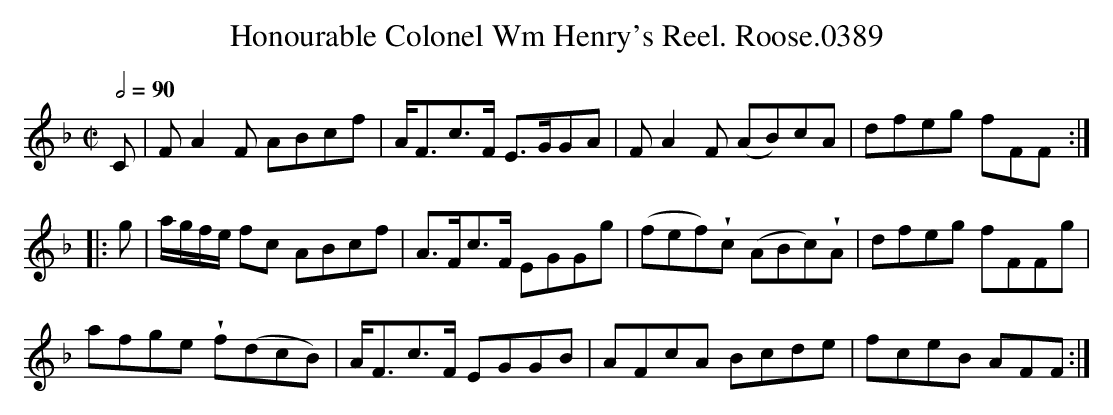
X:1
T:Honourable Colonel Wm Henry's Reel. Roose.0389
M:C|
L:1/8
Q:1/2=90
K:F
C|F A2 F ABcf|A<Fc>F E>GGA|F A2 F (AB)cA|dfeg fFF:|
|: g|a/g/f/e/ fc ABcf|A>Fc>F EGGg|(fef)!wedge!c (ABc)!wedge!A|dfeg fFFg|
afge !wedge!f(dcB)|A<Fc>F EGGB|AFcA Bcde|fceB AFF:|
